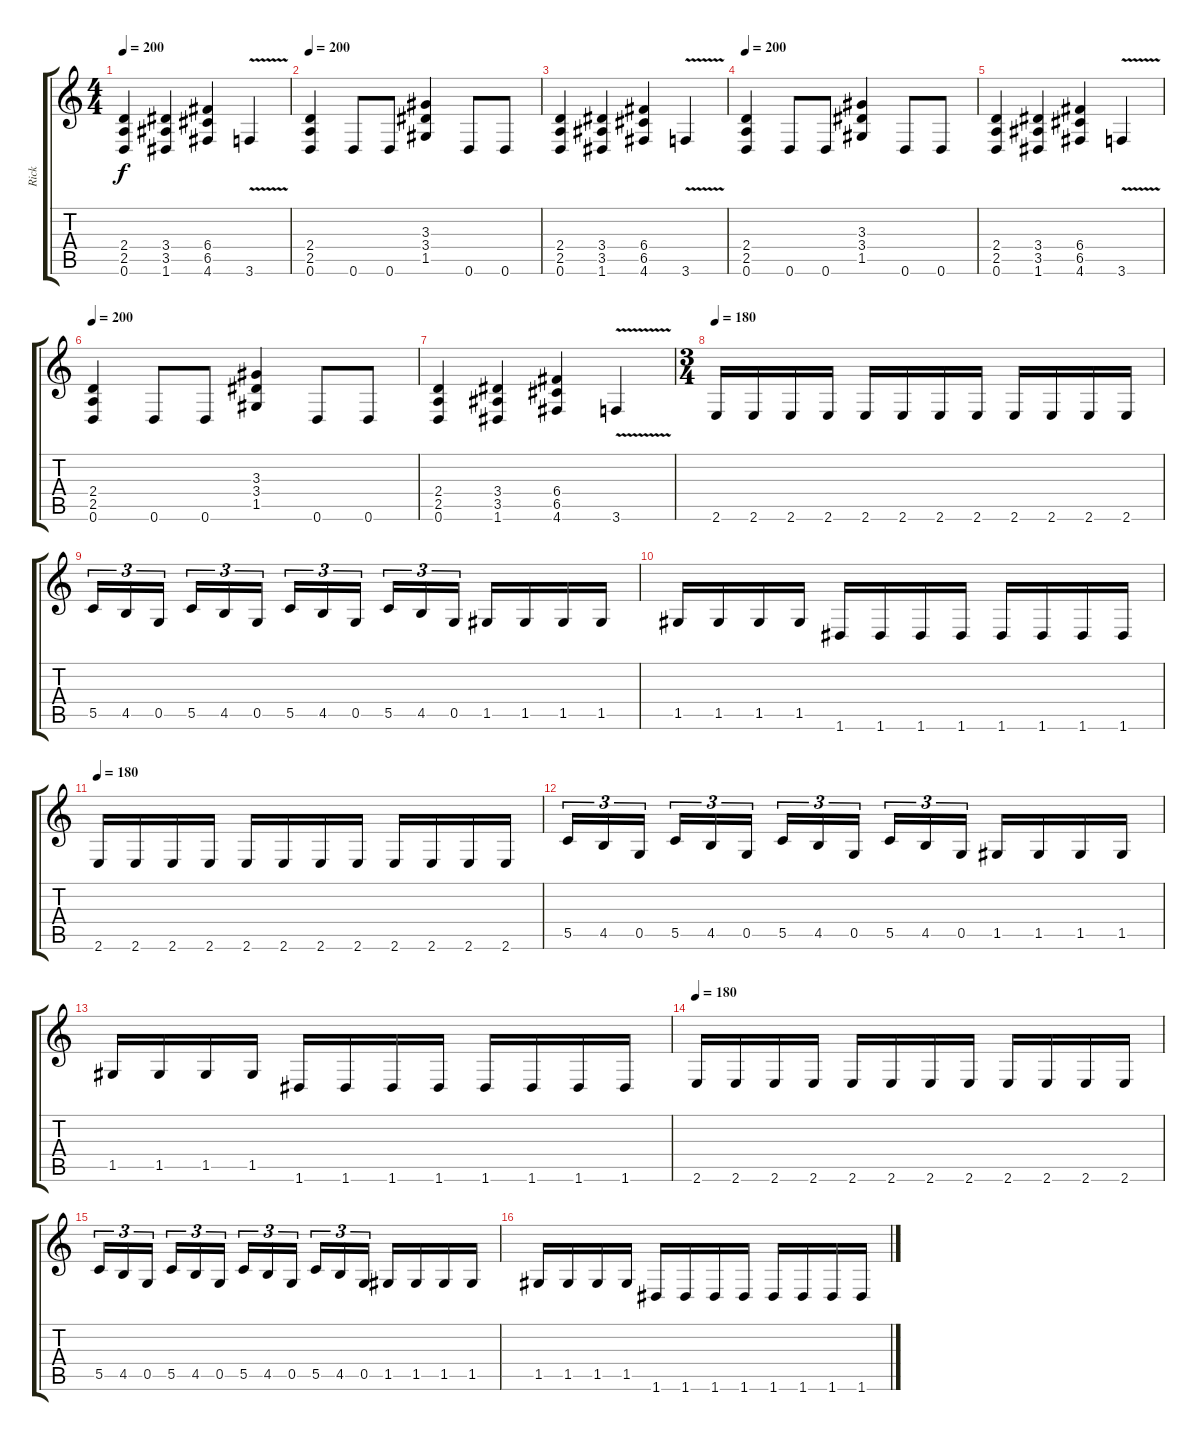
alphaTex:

\track ("Rick" "Rick") {instrument distortionguitar}
\staff {score tabs}
\tuning (D4 A3 F3 C3 G2 D2) {hide}
\ts (4 4)
\tempo 200
\clef g2
\ks c
(2.4 2.5 0.6).4{dy f} (3.4 3.5 1.6).4 (6.4 6.5 4.6).4 3.6{v}.4 |
\tempo 200
(2.4 2.5 0.6).4 0.6.8 0.6.8 (3.3 3.4 1.5).4 0.6.8 0.6.8 |
(2.4 2.5 0.6).4 (3.4 3.5 1.6).4 (6.4 6.5 4.6).4 3.6{v}.4 |
\tempo 200
(2.4 2.5 0.6).4 0.6.8 0.6.8 (3.3 3.4 1.5).4 0.6.8 0.6.8 |
(2.4 2.5 0.6).4 (3.4 3.5 1.6).4 (6.4 6.5 4.6).4 3.6{v}.4 |
\tempo 200
(2.4 2.5 0.6).4 0.6.8 0.6.8 (3.3 3.4 1.5).4 0.6.8 0.6.8 |
(2.4 2.5 0.6).4 (3.4 3.5 1.6).4 (6.4 6.5 4.6).4 3.6{v}.4 |
\ts (3 4)
\tempo 190
\tempo 180
2.6.16 2.6.16 2.6.16 2.6.16 2.6.16 2.6.16 2.6.16 2.6.16 2.6.16 2.6.16 2.6.16 2.6.16 |
5.5.16{tu (3 2)} 4.5.16{tu (3 2)} 0.5.16{tu (3 2)} 5.5.16{tu (3 2)} 4.5.16{tu (3 2)} 0.5.16{tu (3 2)} 5.5.16{tu (3 2)} 4.5.16{tu (3 2)} 0.5.16{tu (3 2)} 5.5.16{tu (3 2)} 4.5.16{tu (3 2)} 0.5.16{tu (3 2)} 1.5.16 1.5.16 1.5.16 1.5.16 |
1.5.16 1.5.16 1.5.16 1.5.16 1.6.16 1.6.16 1.6.16 1.6.16 1.6.16 1.6.16 1.6.16 1.6.16 |
\tempo 190
\tempo 180
2.6.16 2.6.16 2.6.16 2.6.16 2.6.16 2.6.16 2.6.16 2.6.16 2.6.16 2.6.16 2.6.16 2.6.16 |
5.5.16{tu (3 2)} 4.5.16{tu (3 2)} 0.5.16{tu (3 2)} 5.5.16{tu (3 2)} 4.5.16{tu (3 2)} 0.5.16{tu (3 2)} 5.5.16{tu (3 2)} 4.5.16{tu (3 2)} 0.5.16{tu (3 2)} 5.5.16{tu (3 2)} 4.5.16{tu (3 2)} 0.5.16{tu (3 2)} 1.5.16 1.5.16 1.5.16 1.5.16 |
1.5.16 1.5.16 1.5.16 1.5.16 1.6.16 1.6.16 1.6.16 1.6.16 1.6.16 1.6.16 1.6.16 1.6.16 |
\tempo 190
\tempo 180
2.6.16 2.6.16 2.6.16 2.6.16 2.6.16 2.6.16 2.6.16 2.6.16 2.6.16 2.6.16 2.6.16 2.6.16 |
5.5.16{tu (3 2)} 4.5.16{tu (3 2)} 0.5.16{tu (3 2)} 5.5.16{tu (3 2)} 4.5.16{tu (3 2)} 0.5.16{tu (3 2)} 5.5.16{tu (3 2)} 4.5.16{tu (3 2)} 0.5.16{tu (3 2)} 5.5.16{tu (3 2)} 4.5.16{tu (3 2)} 0.5.16{tu (3 2)} 1.5.16 1.5.16 1.5.16 1.5.16 |
1.5.16 1.5.16 1.5.16 1.5.16 1.6.16 1.6.16 1.6.16 1.6.16 1.6.16 1.6.16 1.6.16 1.6.16
